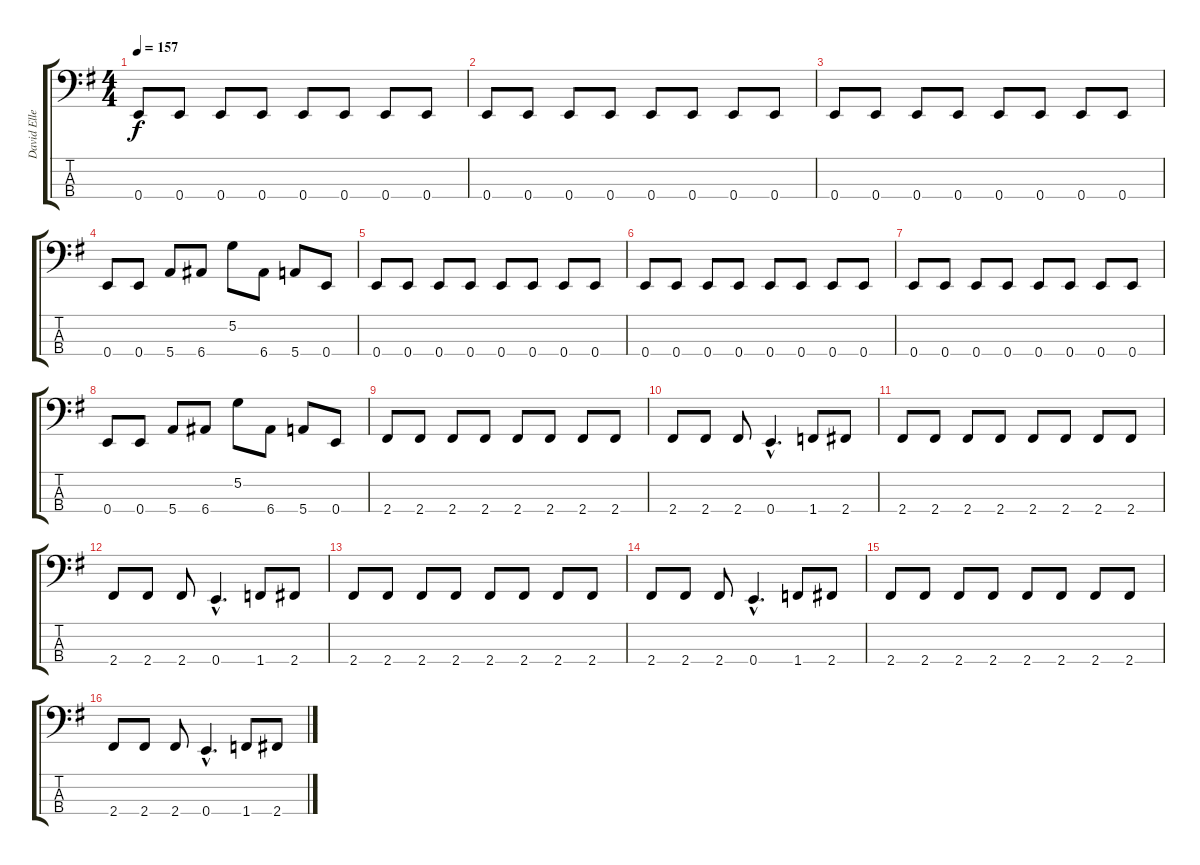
\track ("David Ellefson" "David Elle") {instrument electricbasspick}
\staff {score tabs}
\tuning (G2 D2 A1 E1) {hide}
\ts (4 4)
\tempo 157
\clef f4
\ks g
0.4.8{dy f} 0.4.8 0.4.8 0.4.8 0.4.8 0.4.8 0.4.8 0.4.8 |
0.4.8 0.4.8 0.4.8 0.4.8 0.4.8 0.4.8 0.4.8 0.4.8 |
0.4.8 0.4.8 0.4.8 0.4.8 0.4.8 0.4.8 0.4.8 0.4.8 |
0.4.8 0.4.8 5.4.8 6.4.8 5.2.8 6.4.8 5.4.8 0.4.8 |
0.4.8 0.4.8 0.4.8 0.4.8 0.4.8 0.4.8 0.4.8 0.4.8 |
0.4.8 0.4.8 0.4.8 0.4.8 0.4.8 0.4.8 0.4.8 0.4.8 |
0.4.8 0.4.8 0.4.8 0.4.8 0.4.8 0.4.8 0.4.8 0.4.8 |
0.4.8 0.4.8 5.4.8 6.4.8 5.2.8 6.4.8 5.4.8 0.4.8 |
2.4.8 2.4.8 2.4.8 2.4.8 2.4.8 2.4.8 2.4.8 2.4.8 |
2.4.8 2.4.8 2.4.8 0.4{hac}.4{d} 1.4.8 2.4.8 |
2.4.8 2.4.8 2.4.8 2.4.8 2.4.8 2.4.8 2.4.8 2.4.8 |
2.4.8 2.4.8 2.4.8 0.4{hac}.4{d} 1.4.8 2.4.8 |
2.4.8 2.4.8 2.4.8 2.4.8 2.4.8 2.4.8 2.4.8 2.4.8 |
2.4.8 2.4.8 2.4.8 0.4{hac}.4{d} 1.4.8 2.4.8 |
2.4.8 2.4.8 2.4.8 2.4.8 2.4.8 2.4.8 2.4.8 2.4.8 |
2.4.8 2.4.8 2.4.8 0.4{hac}.4{d} 1.4.8 2.4.8
